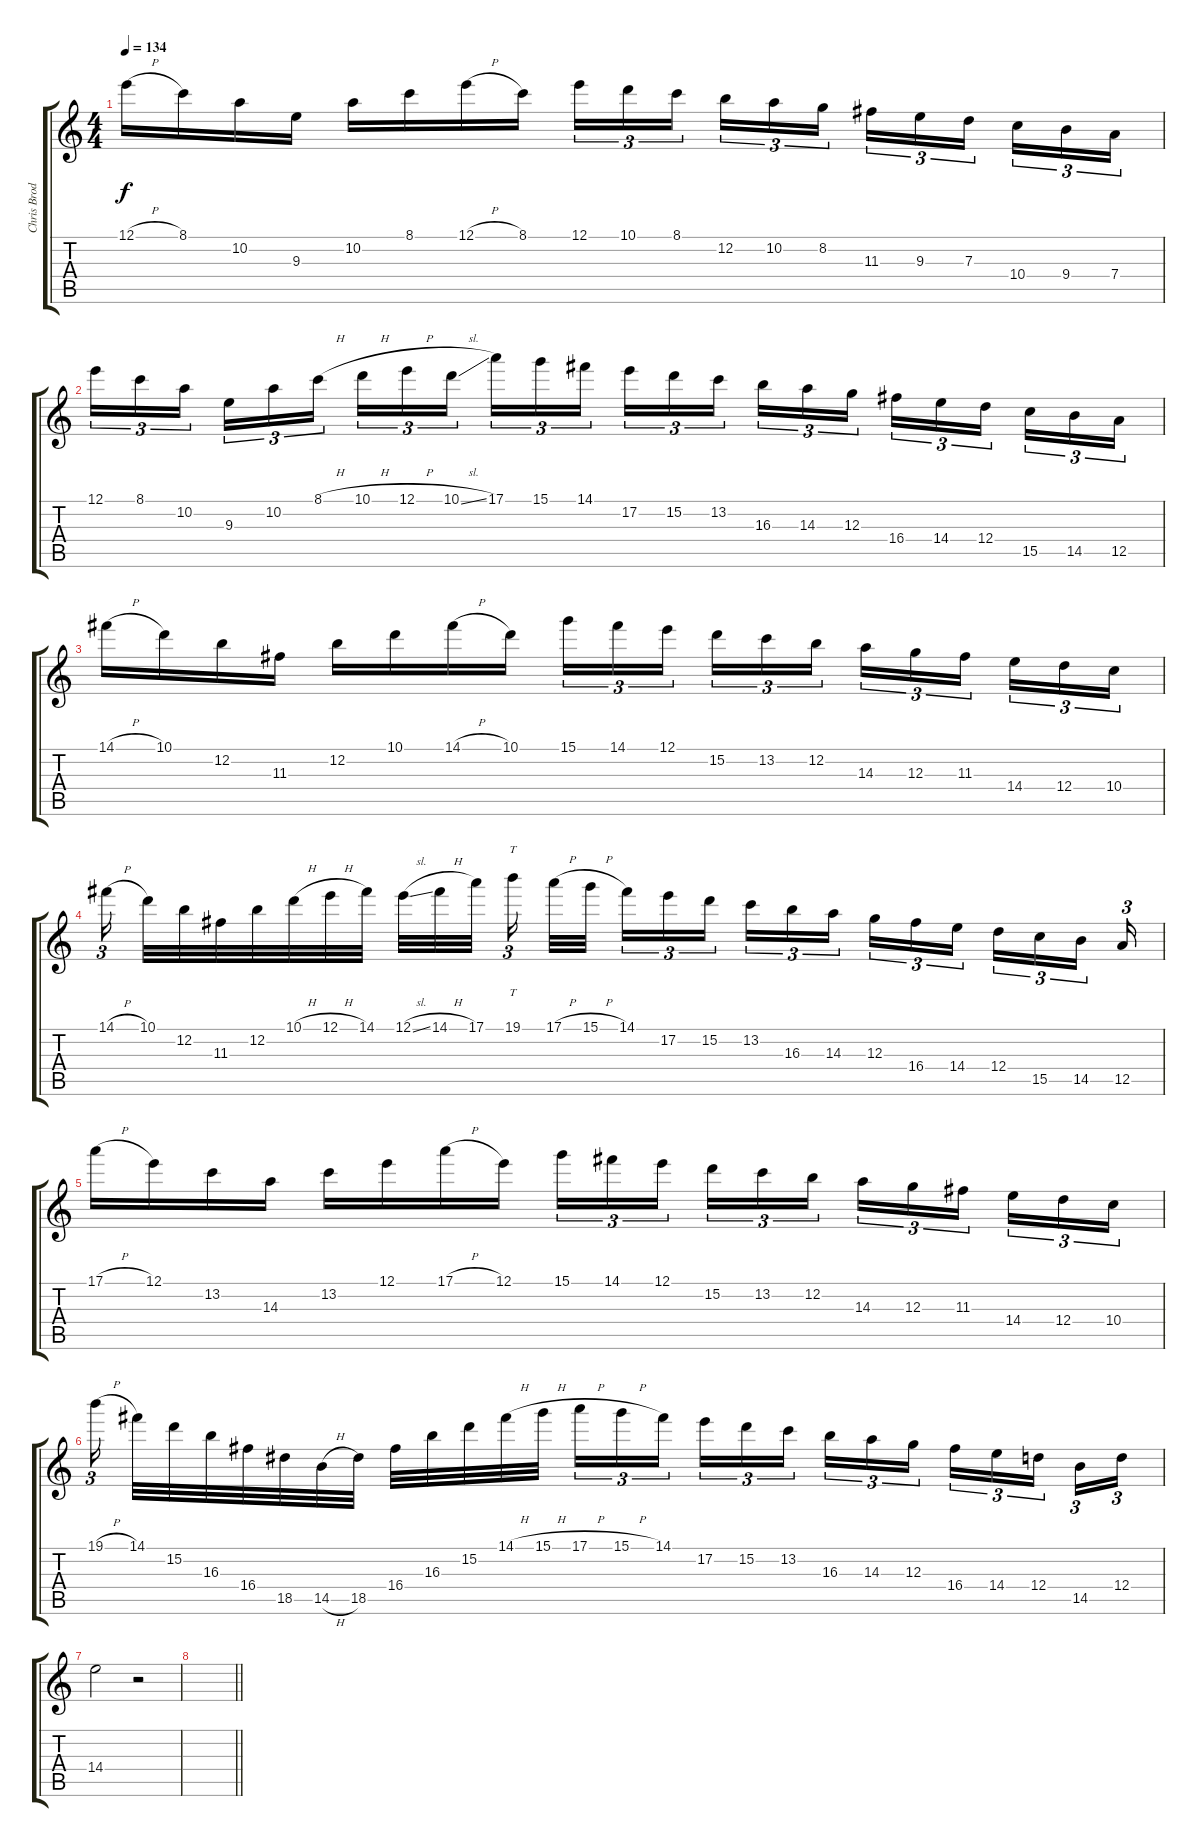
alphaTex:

\track ("Chris Broderick Solo" "Chris Brod") {instrument distortionguitar}
\staff {score tabs}
\tuning (E4 B3 G3 D3 A2 E2) {hide}
\ts (4 4)
\tempo 134
\clef g2
\ks c
12.1{h}.16{dy f} 8.1.16 10.2.16 9.3.16 10.2.16 8.1.16 12.1{h}.16 8.1.16 12.1.16{tu (3 2)} 10.1.16{tu (3 2)} 8.1.16{tu (3 2) beam splitsecondary} 12.2.16{tu (3 2)} 10.2.16{tu (3 2)} 8.2.16{tu (3 2)} 11.3.16{tu (3 2)} 9.3.16{tu (3 2)} 7.3.16{tu (3 2) beam splitsecondary} 10.4.16{tu (3 2)} 9.4.16{tu (3 2)} 7.4.16{tu (3 2)} |
12.1.16{tu (3 2)} 8.1.16{tu (3 2)} 10.2.16{tu (3 2) beam splitsecondary} 9.3.16{tu (3 2)} 10.2.16{tu (3 2)} 8.1{h}.16{tu (3 2)} 10.1{h}.16{tu (3 2)} 12.1{h}.16{tu (3 2)} 10.1{sl}.16{tu (3 2) beam splitsecondary} 17.1.16{tu (3 2)} 15.1.16{tu (3 2)} 14.1.16{tu (3 2)} 17.2.16{tu (3 2)} 15.2.16{tu (3 2)} 13.2.16{tu (3 2) beam splitsecondary} 16.3.16{tu (3 2)} 14.3.16{tu (3 2)} 12.3.16{tu (3 2)} 16.4.16{tu (3 2)} 14.4.16{tu (3 2)} 12.4.16{tu (3 2) beam splitsecondary} 15.5.16{tu (3 2)} 14.5.16{tu (3 2)} 12.5.16{tu (3 2)} |
14.1{h}.16 10.1.16 12.2.16 11.3.16 12.2.16 10.1.16 14.1{h}.16 10.1.16 15.1.16{tu (3 2)} 14.1.16{tu (3 2)} 12.1.16{tu (3 2) beam splitsecondary} 15.2.16{tu (3 2)} 13.2.16{tu (3 2)} 12.2.16{tu (3 2)} 14.3.16{tu (3 2)} 12.3.16{tu (3 2)} 11.3.16{tu (3 2) beam splitsecondary} 14.4.16{tu (3 2)} 12.4.16{tu (3 2)} 10.4.16{tu (3 2)} |
14.1{h}.16{tu (3 2) beam splitsecondary} 10.1.32 12.2.32 11.3.32 12.2.32 10.1{h}.32 12.1{h}.32 14.1.32 12.1{sl}.32 14.1{h}.32 17.1.32{beam splitsecondary} 19.1.16{tt tu (3 2) beam splitsecondary} 17.1{h}.32 15.1{h}.32{beam splitsecondary} 14.1.16{tu (3 2)} 17.2.16{tu (3 2)} 15.2.16{tu (3 2) beam splitsecondary} 13.2.16{tu (3 2)} 16.3.16{tu (3 2)} 14.3.16{tu (3 2) beam splitsecondary} 12.3.16{tu (3 2)} 16.4.16{tu (3 2)} 14.4.16{tu (3 2) beam splitsecondary} 12.4.16{tu (3 2)} 15.5.16{tu (3 2)} 14.5.16{tu (3 2) beam splitsecondary} 12.5.16{tu (3 2)} |
17.1{h}.16 12.1.16 13.2.16 14.3.16 13.2.16 12.1.16 17.1{h}.16 12.1.16 15.1.16{tu (3 2)} 14.1.16{tu (3 2)} 12.1.16{tu (3 2) beam splitsecondary} 15.2.16{tu (3 2)} 13.2.16{tu (3 2)} 12.2.16{tu (3 2)} 14.3.16{tu (3 2)} 12.3.16{tu (3 2)} 11.3.16{tu (3 2) beam splitsecondary} 14.4.16{tu (3 2)} 12.4.16{tu (3 2)} 10.4.16{tu (3 2)} |
19.1{h}.16{tu (3 2) beam splitsecondary} 14.1.32 15.2.32 16.3.32 16.4.32 18.5.32 14.5{h}.32 18.5.32 16.4.32 16.3.32 15.2.32 14.1{h}.32 15.1{h}.32{beam splitsecondary} 17.1{h}.16{tu (3 2)} 15.1{h}.16{tu (3 2)} 14.1.16{tu (3 2) beam splitsecondary} 17.2.16{tu (3 2)} 15.2.16{tu (3 2)} 13.2.16{tu (3 2) beam splitsecondary} 16.3.16{tu (3 2)} 14.3.16{tu (3 2)} 12.3.16{tu (3 2) beam splitsecondary} 16.4.16{tu (3 2)} 14.4.16{tu (3 2)} 12.4.16{tu (3 2) beam splitsecondary} 14.5.16{tu (3 2)} 12.4.16{tu (3 2)} |
14.4.2 r.2 |
\barLineRight lightlight
